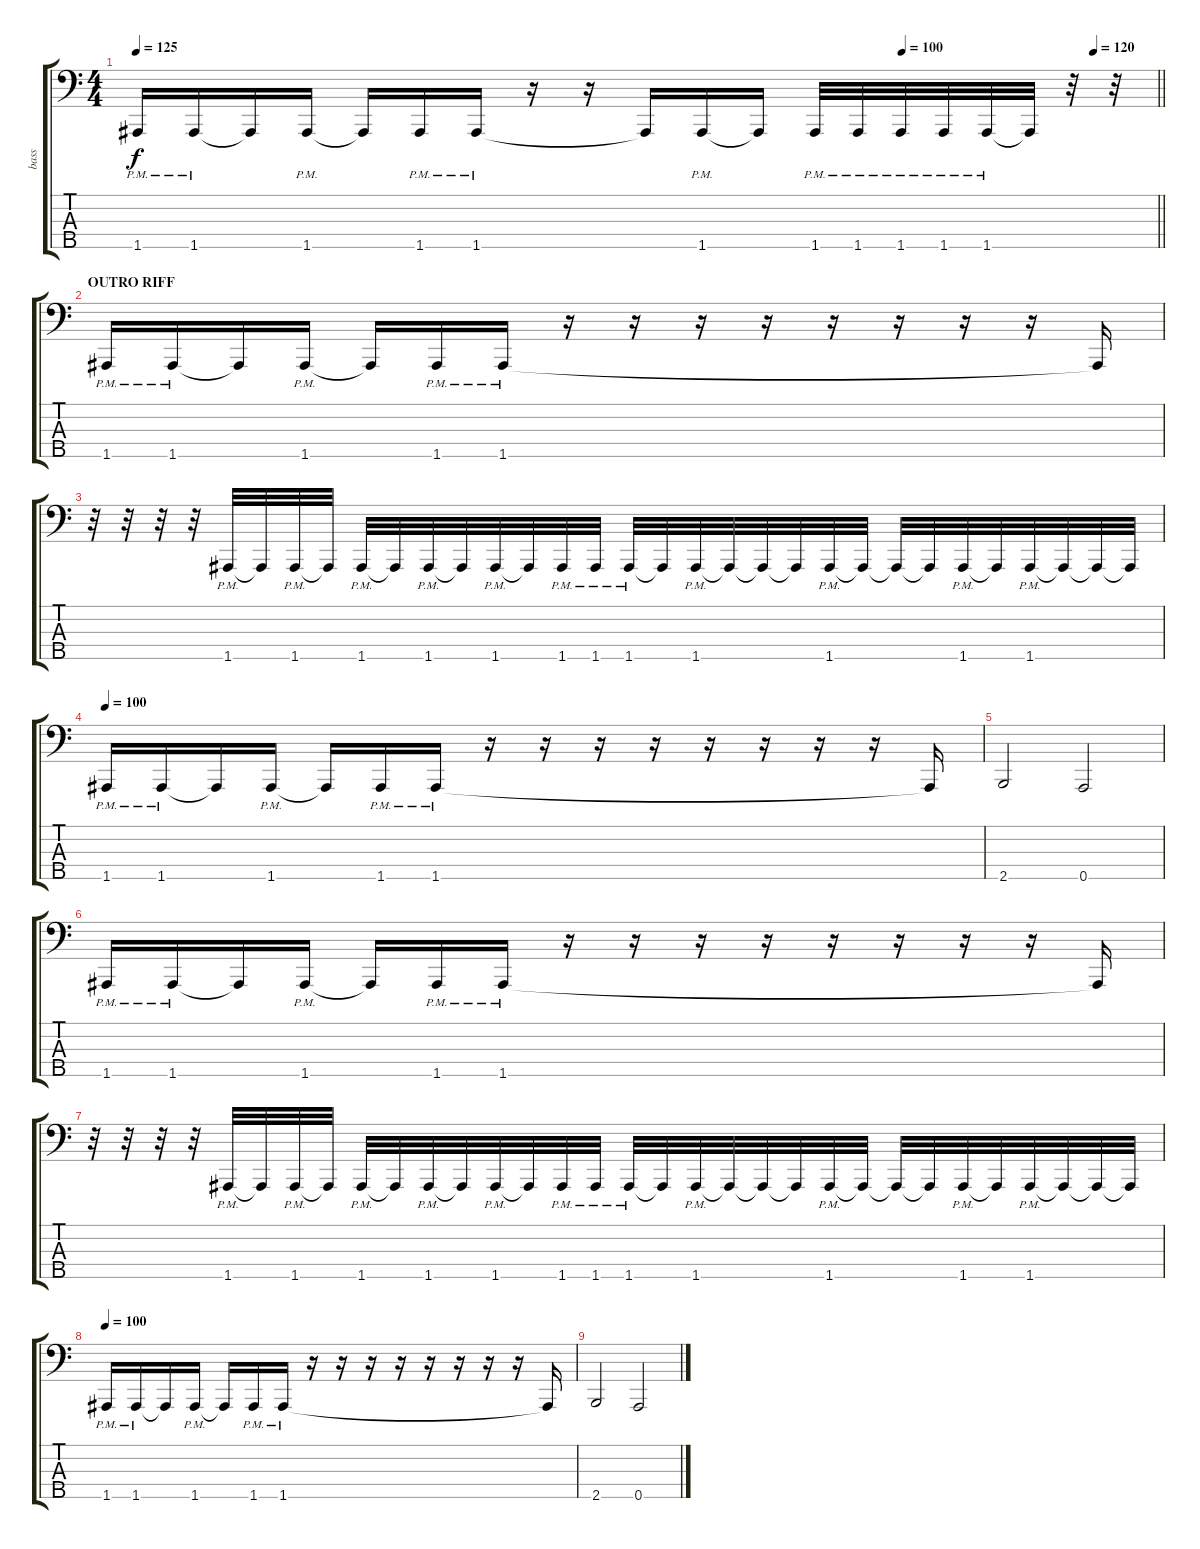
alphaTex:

\track ("bass" "bass") {instrument electricbassfinger}
\staff {score tabs}
\tuning (Gb2 D2 A1 E1 A0) {hide}
\ts (4 4)
\tempo 125
\tempo (120 0.9375)
\tempo (100 0.75)
\clef f4
\barLineRight lightlight
\ks c
1.5{pm}.16{dy f} 1.5{pm}.16 1.5{t}.16 1.5{pm}.16 1.5{t}.16 1.5{pm}.16 1.5{pm}.16 r.16 r.16 1.5{t}.16 1.5{pm}.16 1.5{t}.16 1.5{pm}.32 1.5{pm}.32 1.5{pm}.32 1.5{pm}.32 1.5{pm}.32 1.5{t}.32 r.32 r.32 |
\section ("" "OUTRO RIFF")
1.5{pm}.16 1.5{pm}.16 1.5{t}.16 1.5{pm}.16 1.5{t}.16 1.5{pm}.16 1.5{pm}.16 r.16 r.16 r.16 r.16 r.16 r.16 r.16 r.16 1.5{t}.16 |
r.32 r.32 r.32 r.32 1.5{pm}.32 1.5{t}.32 1.5{pm}.32 1.5{t}.32 1.5{pm}.32 1.5{t}.32 1.5{pm}.32 1.5{t}.32 1.5{pm}.32 1.5{t}.32 1.5{pm}.32 1.5{pm}.32 1.5{pm}.32 1.5{t}.32 1.5{pm}.32 1.5{t}.32 1.5{t}.32 1.5{t}.32 1.5{pm}.32 1.5{t}.32 1.5{t}.32 1.5{t}.32 1.5{pm}.32 1.5{t}.32 1.5{pm}.32 1.5{t}.32 1.5{t}.32 1.5{t}.32 |
\tempo 100
1.5{pm}.16 1.5{pm}.16 1.5{t}.16 1.5{pm}.16 1.5{t}.16 1.5{pm}.16 1.5{pm}.16 r.16 r.16 r.16 r.16 r.16 r.16 r.16 r.16 1.5{t}.16 |
2.5.2 0.5.2 |
1.5{pm}.16 1.5{pm}.16 1.5{t}.16 1.5{pm}.16 1.5{t}.16 1.5{pm}.16 1.5{pm}.16 r.16 r.16 r.16 r.16 r.16 r.16 r.16 r.16 1.5{t}.16 |
r.32 r.32 r.32 r.32 1.5{pm}.32 1.5{t}.32 1.5{pm}.32 1.5{t}.32 1.5{pm}.32 1.5{t}.32 1.5{pm}.32 1.5{t}.32 1.5{pm}.32 1.5{t}.32 1.5{pm}.32 1.5{pm}.32 1.5{pm}.32 1.5{t}.32 1.5{pm}.32 1.5{t}.32 1.5{t}.32 1.5{t}.32 1.5{pm}.32 1.5{t}.32 1.5{t}.32 1.5{t}.32 1.5{pm}.32 1.5{t}.32 1.5{pm}.32 1.5{t}.32 1.5{t}.32 1.5{t}.32 |
\tempo 100
1.5{pm}.16 1.5{pm}.16 1.5{t}.16 1.5{pm}.16 1.5{t}.16 1.5{pm}.16 1.5{pm}.16 r.16 r.16 r.16 r.16 r.16 r.16 r.16 r.16 1.5{t}.16 |
2.5.2 0.5.2
